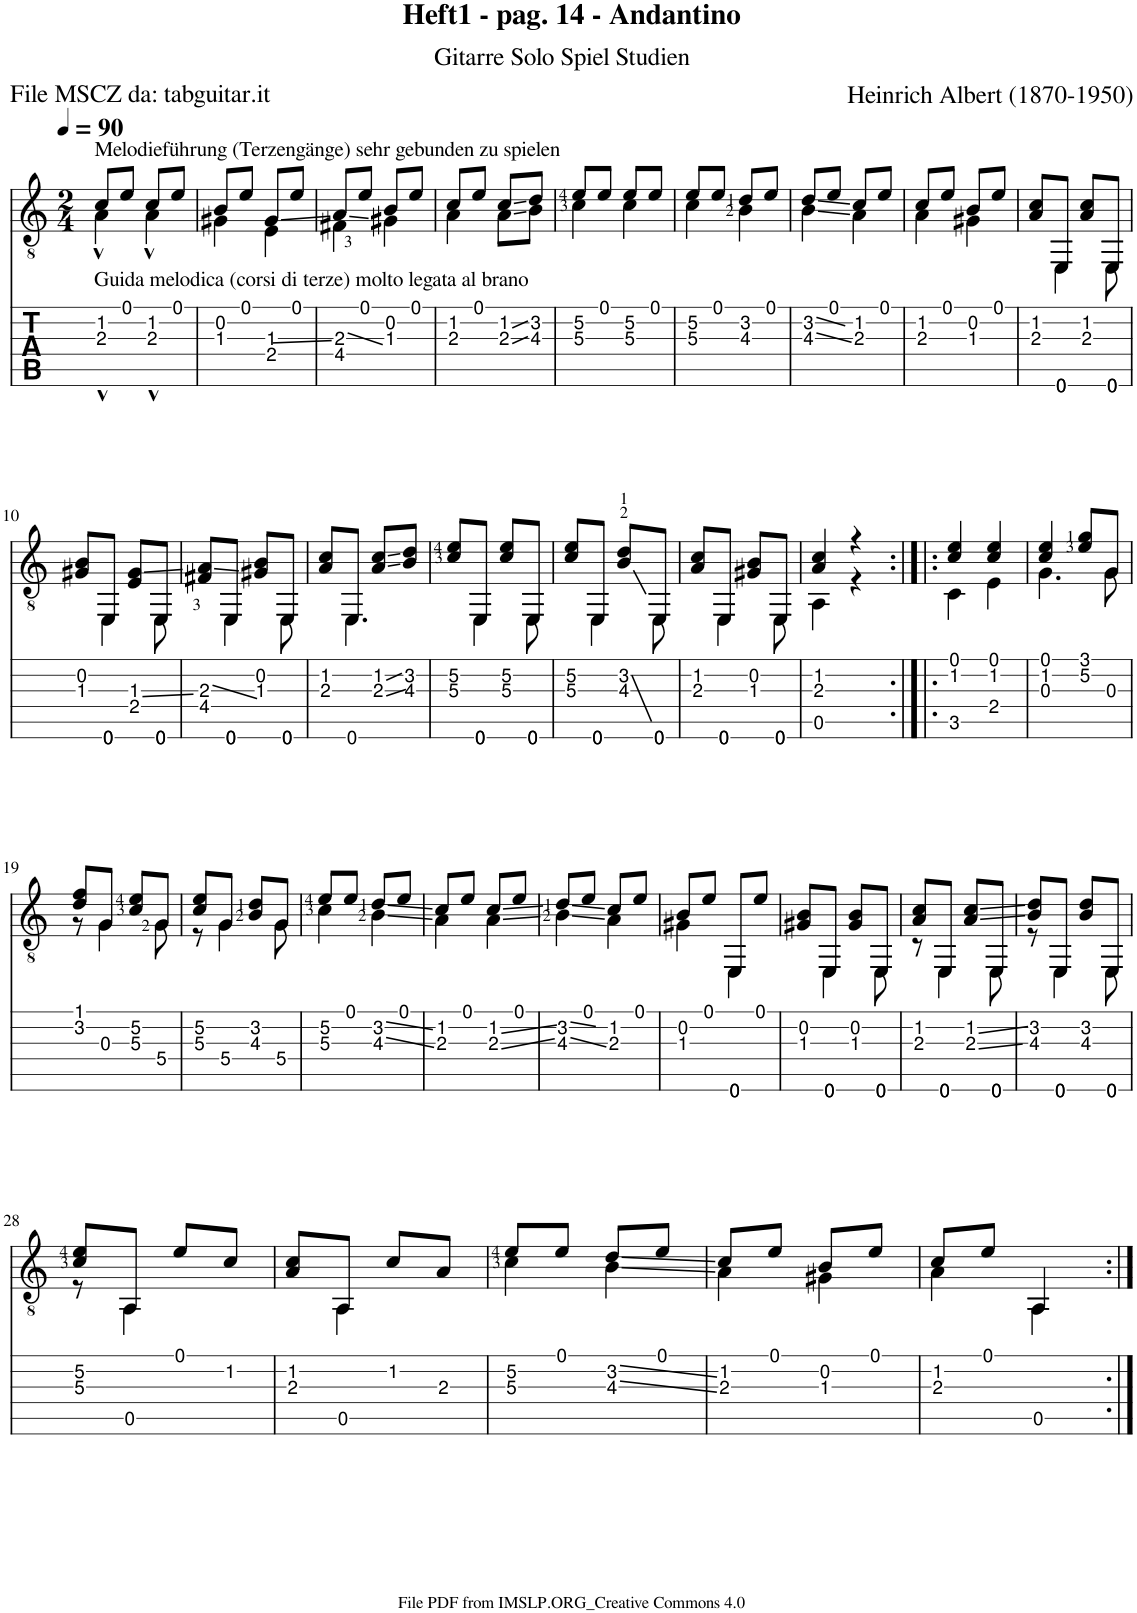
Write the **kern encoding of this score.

**kern	**kern
*part1	*part1
*staff2	*staff1
*I"Guitar	*
*I'Guit.	*
*stria6	*
*	*clefGv2
*k[]	*k[]
*M2/4	*M2/4
*MM90	*MM90
=1	=1
*^	*^
!	!	!LO:TX:a:t=Melodieführung (Terzengänge) sehr gebunden zu spielen	!
!LO:TX:a:t=Guida melodica (corsi di terze) molto legata al brano	!	!	!
8cL	4A^^	8c/L	4A^^\
8eJ	.	8e/J	.
8cL	4A^^	8c/L	4A^^\
8eJ	.	8e/J	.
=2	=2	=2	=2
8BL	4G#	8B/L	4G#X\
8eJ	.	8e/J	.
8G#L	4E	8G#/L	4E\
8eJ	.	8e/J	.
=3	=3	=3	=3
8AL	4F#	8A/L	4F#X\
8eJ	.	8e/J	.
8BL	4G#	8B/L	4G#X\
8eJ	.	8e/J	.
=4	=4	=4	=4
8cL	4A	8c/L	4A\
8eJ	.	8e/J	.
8cL	8AL	8c/L	8A\L
8dJ	8BJ	8d/J	8B\J
=5	=5	=5	=5
8eL	4c	8e/L	4c\
8eJ	.	8e/J	.
8eL	4c	8e/L	4c\
8eJ	.	8e/J	.
=6	=6	=6	=6
8eL	4c	8e/L	4c\
8eJ	.	8e/J	.
8dL	4B	8d/L	4B\
8eJ	.	8e/J	.
=7	=7	=7	=7
8dL	4B	8d/L	4B\
8eJ	.	8e/J	.
8cL	4A	8c/L	4A\
8eJ	.	8e/J	.
=8	=8	=8	=8
8cL	4A	8c/L	4A\
8eJ	.	8e/J	.
8BL	4G#	8B/L	4G#X\
8eJ	.	8e/J	.
=9	=9	=9	=9
8A\ 8c\L	8ryy	8A/ 8c/L	8ryy
8EEJ	4EE	8EE/J	4EE\
8A\ 8c\L	.	8A/ 8c/L	.
8EEJ	8EE	8EE/J	8EE\
!!LO:LB:g=z	!!
=10	=10	=10	=10
8G#\ 8B\L	8ryy	8G#X/ 8B/L	8ryy
8EEJ	4EE	8EE/J	4EE\
8E\ 8G#\L	.	8E/ 8G#/L	.
8EEJ	8EE	8EE/J	8EE\
=11	=11	=11	=11
8F#\ 8A\L	8ryy	8F#X/ 8A/L	8ryy
8EEJ	4EE	8EE/J	4EE\
8G#\ 8B\L	.	8G#X/ 8B/L	.
8EEJ	8EE	8EE/J	8EE\
=12	=12	=12	=12
8A\ 8c\L	8ryy	8A/ 8c/L	8ryy
8EEJ	4.EE	8EE/J	4.EE\
8A\ 8c\L	.	8A/ 8c/L	.
8B\ 8d\J	.	8B/ 8d/J	.
=13	=13	=13	=13
8c\ 8e\L	8ryy	8c/ 8e/L	8ryy
8EEJ	4EE	8EE/J	4EE\
8c\ 8e\L	.	8c/ 8e/L	.
8EEJ	8EE	8EE/J	8EE\
=14	=14	=14	=14
8c\ 8e\L	8ryy	8c/ 8e/L	8ryy
8EEJ	4EE	8EE/J	4EE\
8B\ 8d\L	.	8B/ 8d/L	.
8EEJ	8EE	8EE/J	8EE\
=15	=15	=15	=15
8A\ 8c\L	8ryy	8A/ 8c/L	8ryy
8EEJ	4EE	8EE/J	4EE\
8G#\ 8B\L	.	8G#X/ 8B/L	.
8EEJ	8EE	8EE/J	8EE\
=16	=16	=16	=16
4A 4c	4AA	4A/ 4c/	4AA\
4r	4r	4r	4r
=17:|!|:	=17:|!|:	=17:|!|:	=17:|!|:
4c 4e	4C	4c/ 4e/	4C\
4c 4e	4E	4c/ 4e/	4E\
=18	=18	=18	=18
4c 4e	4.G	4c/ 4e/	4.G\
8e\ 8g\L	.	8e/ 8g/L	.
8GJ	8G	8G/J	8G\
!!LO:LB:g=z	!!
=19	=19	=19	=19
8d\ 8f\L	8r	8d/ 8f/L	8r
8GJ	4G	8G/J	4G\
8c\ 8e\L	.	8c/ 8e/L	.
8GJ	8G	8G/J	8G\
=20	=20	=20	=20
8c\ 8e\L	8r	8c/ 8e/L	8r
8GJ	4G	8G/J	4G\
8B\ 8d\L	.	8B/ 8d/L	.
8GJ	8G	8G/J	8G\
=21	=21	=21	=21
8eL	4c	8e/L	4c\
8eJ	.	8e/J	.
8dL	4B	8d/L	4B\
8eJ	.	8e/J	.
=22	=22	=22	=22
8cL	4A	8c/L	4A\
8eJ	.	8e/J	.
8cL	4A	8c/L	4A\
8eJ	.	8e/J	.
=23	=23	=23	=23
8dL	4B	8d/L	4B\
8eJ	.	8e/J	.
8cL	4A	8c/L	4A\
8eJ	.	8e/J	.
=24	=24	=24	=24
8BL	4G#	8B/L	4G#X\
8eJ	.	8e/J	.
8EEL	4EE	8EE/L	4EE\
8eJ	.	8e/J	.
=25	=25	=25	=25
8G#\ 8B\L	8ryy	8G#X/ 8B/L	8ryy
8EEJ	4EE	8EE/J	4EE\
8G#\ 8B\L	.	8G#/ 8B/L	.
8EEJ	8EE	8EE/J	8EE\
=26	=26	=26	=26
8A\ 8c\L	8r	8A/ 8c/L	8r
8EEJ	4EE	8EE/J	4EE\
8A\ 8c\L	.	8A/ 8c/L	.
8EEJ	8EE	8EE/J	8EE\
=27	=27	=27	=27
8B\ 8d\L	8r	8B/ 8d/L	8r
8EEJ	4EE	8EE/J	4EE\
8B\ 8d\L	.	8B/ 8d/L	.
8EEJ	8EE	8EE/J	8EE\
!!LO:LB:g=z	!!
=28	=28	=28	=28
8c\ 8e\L	8r	8c/ 8e/L	8r
8AAJ	4.AA	8AA/J	4.AA\
8eL	.	8e/L	.
8cJ	.	8c/J	.
=29	=29	=29	=29
8A\ 8c\L	8ryy	8A/ 8c/L	8ryy
8AAJ	4.AA	8AA/J	4.AA\
8cL	.	8c/L	.
8AJ	.	8A/J	.
=30	=30	=30	=30
8eL	4c	8e/L	4c\
8eJ	.	8e/J	.
8dL	4B	8d/L	4B\
8eJ	.	8e/J	.
=31	=31	=31	=31
8cL	4A	8c/L	4A\
8eJ	.	8e/J	.
8BL	4G#	8B/L	4G#X\
8eJ	.	8e/J	.
=32	=32	=32	=32
8cL	4A	8c/L	4A\
8eJ	.	8e/J	.
4AA	4AA	4AA/	4AA\
*v	*v	*	*
*	*v	*v
=:|!	=:|!
*-	*-
